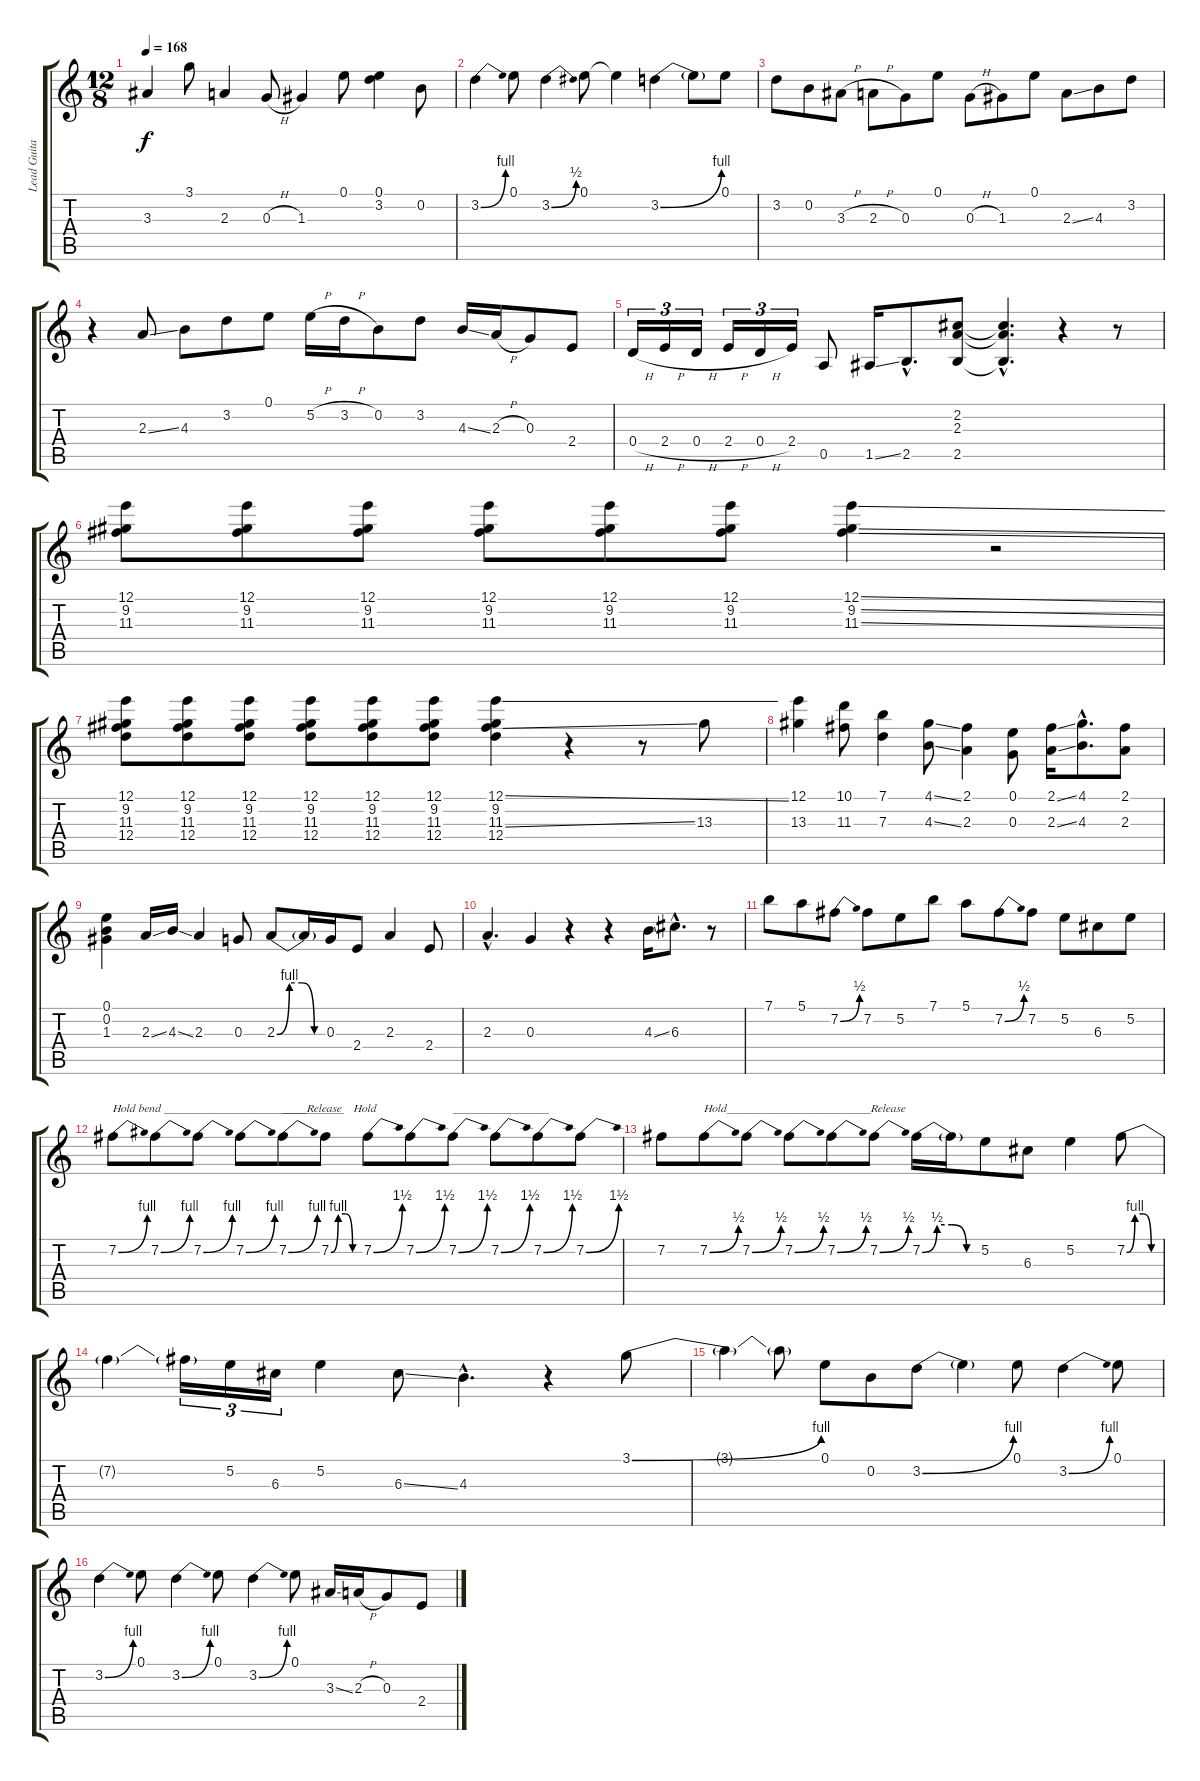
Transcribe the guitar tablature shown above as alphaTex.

\track ("Lead Guitar" "Lead Guita") {instrument overdrivenguitar}
\staff {score tabs}
\tuning (E4 B3 G3 D3 A2 E2) {hide}
\ts (12 8)
\tempo 168
\clef g2
\ks c
3.3.4{dy f} 3.1.8 2.3.4 0.3{h}.8 1.3.4 0.1.8 (0.1 3.2).4 0.2.8 |
3.2{be (bend 0 0 60 4)}.4 0.1.8 3.2{be (bend 0 0 60 2)}.4 0.1.8 0.1{t}.4 3.2{be (bend 0 0 60 4)}.4 3.2{t}.8 0.1.8 |
3.2.8 0.2.8 3.3{h}.8 2.3{h}.8 0.3.8 0.1.8 0.3{h}.8 1.3.8 0.1.8 2.3{ss}.8 4.3.8 3.2.8 |
r.4 2.3{ss}.8 4.3.8 3.2.8 0.1.8 5.2{h}.16 3.2{h}.16 0.2.8 3.2.8 4.3{ss}.16 2.3{h}.16 0.3.8 2.4.8 |
0.4{h}.16{tu (3 2)} 2.4{h}.16{tu (3 2)} 0.4{h}.16{tu (3 2)} 2.4{h}.16{tu (3 2)} 0.4{h}.16{tu (3 2)} 2.4.16{tu (3 2)} 0.5.8 1.5{ss}.16 2.5{hac}.8{d} (2.2 2.3 2.5).8 (2.2{hac t} 2.3{hac t} 2.5{hac t}).4{d} r.4 r.8 |
(12.1 9.2 11.3).8 (12.1 9.2 11.3).8 (12.1 9.2 11.3).8 (12.1 9.2 11.3).8 (12.1 9.2 11.3).8 (12.1 9.2 11.3).8 (12.1{ss} 9.2{ss} 11.3{ss}).4 r.2 |
(12.1 9.2 11.3 12.4).8 (12.1 9.2 11.3 12.4).8 (12.1 9.2 11.3 12.4).8 (12.1 9.2 11.3 12.4).8 (12.1 9.2 11.3 12.4).8 (12.1 9.2 11.3 12.4).8 (12.1{ss} 9.2 11.3{ss} 12.4).4 r.4 r.8 13.3.8 |
(12.1 13.3).4 (10.1 11.3).8 (7.1 7.3).4 (4.1{ss} 4.3{ss}).8 (2.1 2.3).4 (0.1 0.3).8 (2.1{ss} 2.3{ss}).16 (4.1{hac} 4.3{hac}).8{d} (2.1 2.3).8 |
(0.1 0.2 1.3).4 2.3{ss}.16 4.3{ss}.16 2.3.4 0.3.8 2.3{be (custom 0 0 15 4 30 4 45 0 60 0)}.8 2.3{t}.16 0.3.16 2.4.8 2.3.4 2.4.8 |
2.3{hac}.4{d} 0.3.4 r.4 r.4 4.3{ss}.16 6.3{hac}.8{d} r.8 |
7.1.8 5.1.8 7.2{be (bend 0 0 60 2)}.8 7.2.8 5.2.8 7.1.8 5.1.8 7.2{be (bend 0 0 60 2)}.8 7.2.8 5.2.8 6.3.8 5.2.8 |
7.2{be (bend 0 0 60 4)}.8{txt "Hold bend ______________________________"} 7.2{be (bend 0 0 60 4)}.8 7.2{be (bend 0 0 60 4)}.8 7.2{be (bend 0 0 60 4)}.8 7.2{be (bend 0 0 60 4)}.8{txt "____Release    Hold"} 7.2{be (custom 0 0 15 4 30 4 45 0 60 0)}.8 7.2{be (bend 0 0 60 6)}.8 7.2{be (bend 0 0 60 6)}.8 7.2{be (bend 0 0 60 6)}.8{txt "________________"} 7.2{be (bend 0 0 60 6)}.8 7.2{be (bend 0 0 60 6)}.8 7.2{be (bend 0 0 60 6)}.8 |
7.2.8 7.2{be (bend 0 0 60 2)}.8{txt "Hold________________________Release"} 7.2{be (bend 0 0 60 2)}.8 7.2{be (bend 0 0 60 2)}.8 7.2{be (bend 0 0 60 2)}.8 7.2{be (bend 0 0 60 2)}.8 7.2{be (custom 0 0 15 2 30 2 45 0 60 0)}.16 7.2{t}.16 5.2.8 6.3.8 5.2.4 7.2{be (custom 0 0 15 4 30 4 45 0 60 0)}.8 |
7.2{t}.4 7.2{t}.16{tu (3 2)} 5.2.16{tu (3 2)} 6.3.16{tu (3 2)} 5.2.4 6.3{ss}.8 4.3{hac}.4{d} r.4 3.1{be (bend 0 0 60 4)}.8 |
3.1{t}.4 3.1{t}.8 0.1.8 0.2.8 3.2{be (bend 0 0 60 4)}.8 3.2{t}.4 0.1.8 3.2{be (bend 0 0 60 4)}.4 0.1.8 |
3.2{be (bend 0 0 60 4)}.4 0.1.8 3.2{be (bend 0 0 60 4)}.4 0.1.8 3.2{be (bend 0 0 60 4)}.4 0.1.8 3.3{ss}.16 2.3{h}.16 0.3.8 2.4.8
